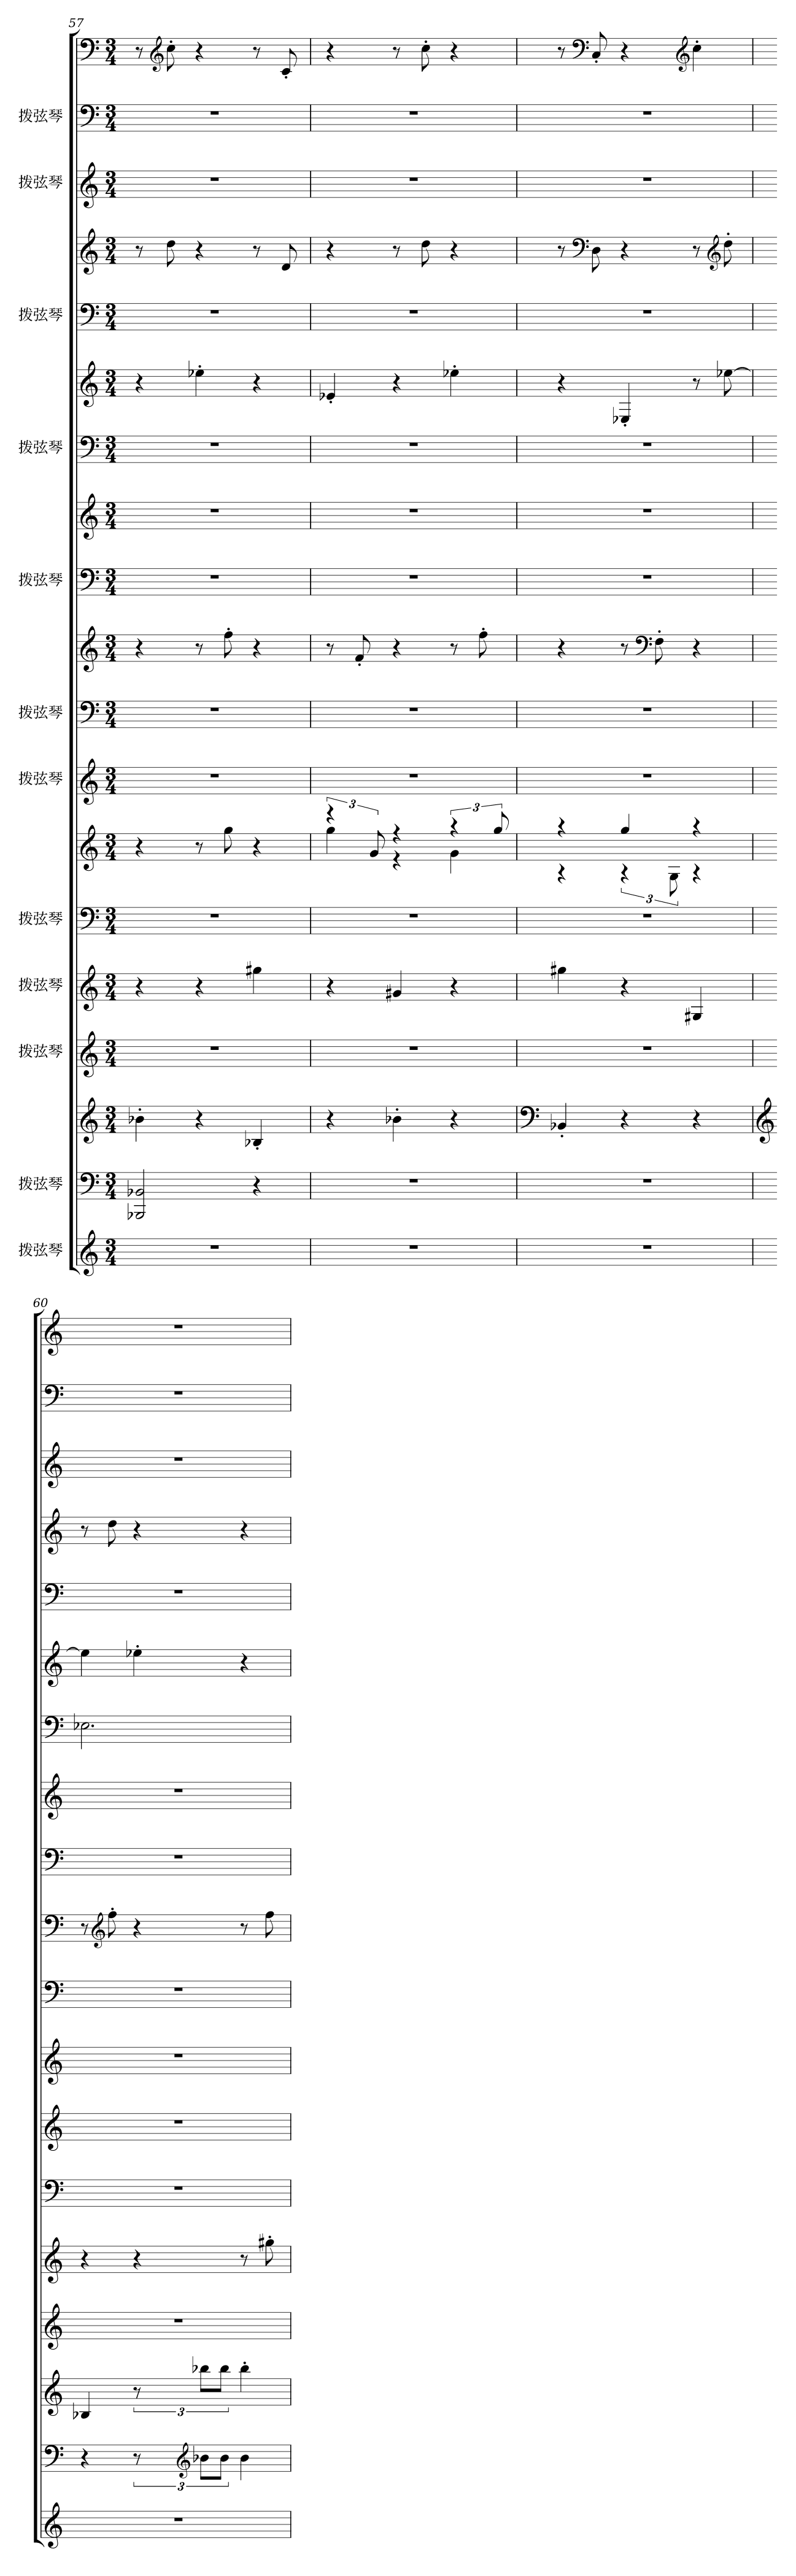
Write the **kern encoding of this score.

**kern	**kern	**kern	**kern	**kern	**kern	**kern	**kern	**kern	**kern	**kern	**kern	**kern	**kern	**kern	**kern	**kern	**kern	**kern
*part12	*part11	*part11	*part10	*part9	*part8	*part8	*part7	*part6	*part6	*part5	*part5	*part4	*part4	*part3	*part3	*part2	*part1	*part1
*staff19	*staff18	*staff17	*staff16	*staff15	*staff14	*staff13	*staff12	*staff11	*staff10	*staff9	*staff8	*staff7	*staff6	*staff5	*staff4	*staff3	*staff2	*staff1
*I"拨弦琴	*I"拨弦琴	*	*I"拨弦琴	*I"拨弦琴	*I"拨弦琴	*	*I"拨弦琴	*I"拨弦琴	*	*I"拨弦琴	*	*I"拨弦琴	*	*I"拨弦琴	*	*I"拨弦琴	*I"拨弦琴	*
!!LO:PB:g=z
*clefG2	*clefF4	*clefG2	*clefG2	*clefG2	*clefF4	*clefG2	*clefG2	*clefF4	*clefG2	*clefF4	*clefG2	*clefF4	*clefG2	*clefF4	*clefG2	*clefG2	*clefF4	*clefF4
*k[]	*k[]	*k[]	*k[]	*k[]	*k[]	*k[]	*k[]	*k[]	*k[]	*k[]	*k[]	*k[]	*k[]	*k[]	*k[]	*k[]	*k[]	*k[]
*M3/4	*M3/4	*M3/4	*M3/4	*M3/4	*M3/4	*M3/4	*M3/4	*M3/4	*M3/4	*M3/4	*M3/4	*M3/4	*M3/4	*M3/4	*M3/4	*M3/4	*M3/4	*M3/4
=57	=57	=57	=57	=57	=57	=57	=57	=57	=57	=57	=57	=57	=57	=57	=57	=57	=57	=57
2.r	2BBB-X/ 2BB-X/	4b-X'\	2.r	4r	2.r	4r	2.r	2.r	4r	2.r	2.r	2.r	4r	2.r	8r	2.r	2.r	8r
*	*	*	*	*	*	*	*	*	*	*	*	*	*	*	*	*	*	*clefG2
.	.	.	.	.	.	.	.	.	.	.	.	.	.	.	8dd\	.	.	8cc'\
.	.	4r	.	4r	.	8r	.	.	8r	.	.	.	4ee-X'\	.	4r	.	.	4r
.	.	.	.	.	.	8gg\	.	.	8ff'\	.	.	.	.	.	.	.	.	.
.	4r	4B-X'/	.	4gg#X\	.	4r	.	.	4r	.	.	.	4r	.	8r	.	.	8r
.	.	.	.	.	.	.	.	.	.	.	.	.	.	.	8d/	.	.	8c'/
=58	=58	=58	=58	=58	=58	=58	=58	=58	=58	=58	=58	=58	=58	=58	=58	=58	=58	=58
*	*	*	*	*	*	*^	*	*	*	*	*	*	*	*	*	*	*	*
2.r	2.r	4r	2.r	4r	2.r	6r	4gg\	2.r	2.r	8r	2.r	2.r	2.r	4e-X'/	2.r	4r	2.r	2.r	4r
.	.	.	.	.	.	.	.	.	.	8f'/	.	.	.	.	.	.	.	.	.
.	.	.	.	.	.	12g/	.	.	.	.	.	.	.	.	.	.	.	.	.
.	.	4b-X'\	.	4g#X/	.	4r	4r	.	.	4r	.	.	.	4r	.	8r	.	.	8r
.	.	.	.	.	.	.	.	.	.	.	.	.	.	.	.	8dd\	.	.	8cc'\
.	.	4r	.	4r	.	6r	4g\	.	.	8r	.	.	.	4ee-X'\	.	4r	.	.	4r
.	.	.	.	.	.	.	.	.	.	8ff'\	.	.	.	.	.	.	.	.	.
.	.	.	.	.	.	12gg/	.	.	.	.	.	.	.	.	.	.	.	.	.
=59	=59	=59	=59	=59	=59	=59	=59	=59	=59	=59	=59	=59	=59	=59	=59	=59	=59	=59	=59
*	*	*clefF4	*	*	*	*	*	*	*	*	*	*	*	*	*	*	*	*	*
2.r	2.r	4BB-X'/	2.r	4gg#X\	2.r	4r	4r	2.r	2.r	4r	2.r	2.r	2.r	4r	2.r	8r	2.r	2.r	8r
*	*	*	*	*	*	*	*	*	*	*	*	*	*	*	*	*clefF4	*	*	*clefF4
.	.	.	.	.	.	.	.	.	.	.	.	.	.	.	.	8D\	.	.	8C'/
.	.	4r	.	4r	.	4gg/	6r	.	.	8r	.	.	.	4E-X'/	.	4r	.	.	4r
*	*	*	*	*	*	*	*	*	*	*clefF4	*	*	*	*	*	*	*	*	*
.	.	.	.	.	.	.	.	.	.	8F'\	.	.	.	.	.	.	.	.	.
.	.	.	.	.	.	.	12G\	.	.	.	.	.	.	.	.	.	.	.	.
*	*	*	*	*	*	*	*	*	*	*	*	*	*	*	*	*	*	*	*clefG2
.	.	4r	.	4G#X/	.	4r	4r	.	.	4r	.	.	.	8r	.	8r	.	.	4cc'\
*	*	*	*	*	*	*	*	*	*	*	*	*	*	*	*	*clefG2	*	*	*
.	.	.	.	.	.	.	.	.	.	.	.	.	.	[8ee-X\	.	8dd'\	.	.	.
*	*	*	*	*	*	*v	*v	*	*	*	*	*	*	*	*	*	*	*	*
!!LO:PB:g=z
=60	=60	=60	=60	=60	=60	=60	=60	=60	=60	=60	=60	=60	=60	=60	=60	=60	=60	=60
*	*	*clefG2	*	*	*	*	*	*	*	*	*	*	*	*	*	*	*	*
2.r	4r	4B-X/	2.r	4r	2.r	2.r	2.r	2.r	8r	2.r	2.r	2.E-X\	4ee-\]	2.r	8r	2.r	2.r	2.r
*	*	*	*	*	*	*	*	*	*clefG2	*	*	*	*	*	*	*	*	*
.	.	.	.	.	.	.	.	.	8ff'\	.	.	.	.	.	8dd\	.	.	.
.	12r	12r	.	4r	.	.	.	.	4r	.	.	.	4ee-X'\	.	4r	.	.	.
*	*clefG2	*	*	*	*	*	*	*	*	*	*	*	*	*	*	*	*	*
.	12b-X\L	12bb-X\L	.	.	.	.	.	.	.	.	.	.	.	.	.	.	.	.
.	12b-\J	12bb-\J	.	.	.	.	.	.	.	.	.	.	.	.	.	.	.	.
.	4b-\	4bb-'\	.	8r	.	.	.	.	8r	.	.	.	4r	.	4r	.	.	.
.	.	.	.	8gg#X'\	.	.	.	.	8ff\	.	.	.	.	.	.	.	.	.
=	=	=	=	=	=	=	=	=	=	=	=	=	=	=	=	=	=	=
*-	*-	*-	*-	*-	*-	*-	*-	*-	*-	*-	*-	*-	*-	*-	*-	*-	*-	*-
